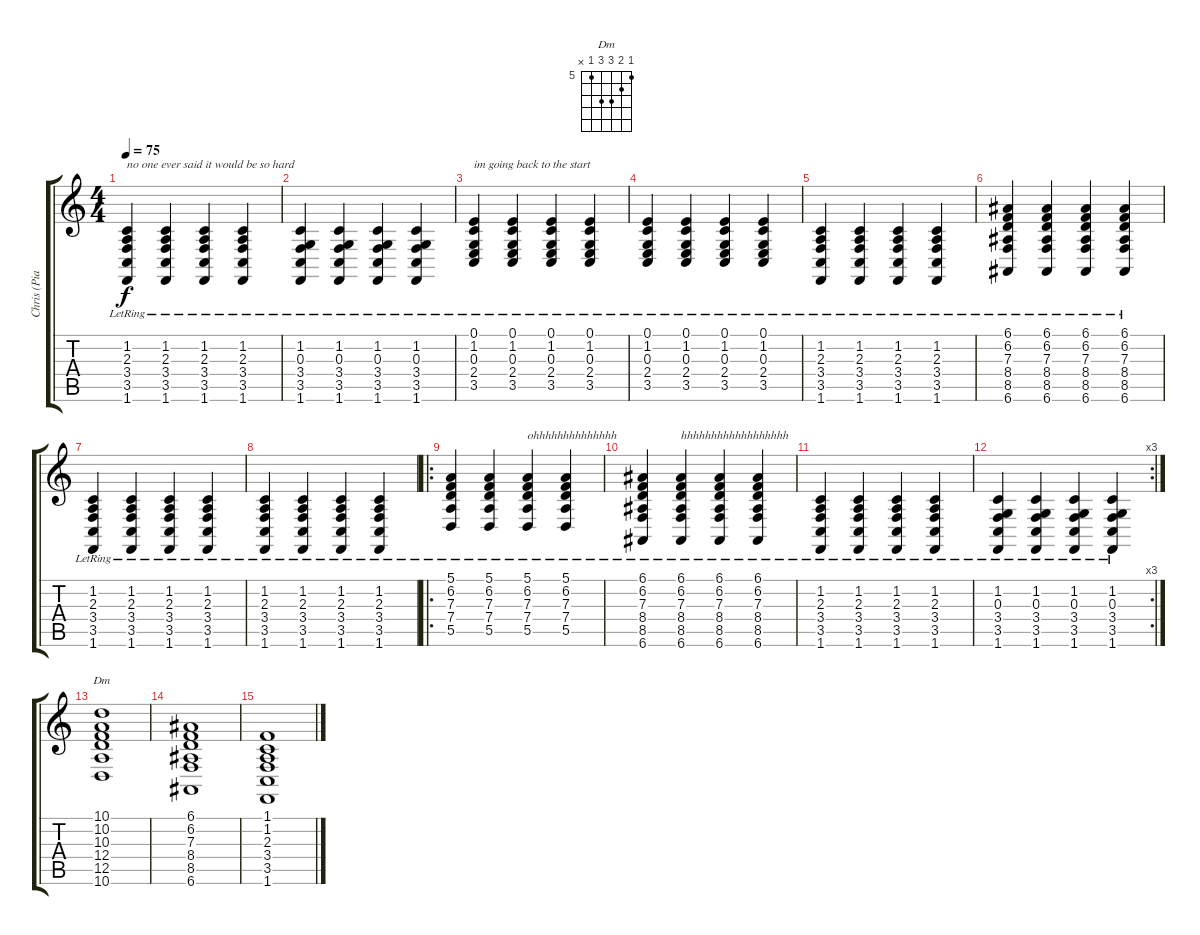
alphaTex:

\track ("Chris (Piano 1)" "Chris (Pia") {instrument acousticgrandpiano}
\staff {score tabs}
\tuning (E4 B3 G3 D3 A2 E2) {hide}
\chord ("Dm" 5 6 7 7 5 x) {firstfret 5}
\ts (4 4)
\tempo 75
\clef g2
\ks c
(1.2{lr} 2.3{lr} 3.4{lr} 3.5{lr} 1.6{lr}).4{txt "no one ever said it would be so hard" dy f} (1.2{lr} 2.3{lr} 3.4{lr} 3.5{lr} 1.6{lr}).4 (1.2{lr} 2.3{lr} 3.4{lr} 3.5{lr} 1.6{lr}).4 (1.2{lr} 2.3{lr} 3.4{lr} 3.5{lr} 1.6{lr}).4 |
(1.2{lr} 0.3{lr} 3.4{lr} 3.5{lr} 1.6{lr}).4 (1.2{lr} 0.3{lr} 3.4{lr} 3.5{lr} 1.6{lr}).4 (1.2{lr} 0.3{lr} 3.4{lr} 3.5{lr} 1.6{lr}).4 (1.2{lr} 0.3{lr} 3.4{lr} 3.5{lr} 1.6{lr}).4 |
(0.1{lr} 1.2{lr} 0.3{lr} 2.4{lr} 3.5{lr}).4{txt "im going back to the start"} (0.1{lr} 1.2{lr} 0.3{lr} 2.4{lr} 3.5{lr}).4 (0.1{lr} 1.2{lr} 0.3{lr} 2.4{lr} 3.5{lr}).4 (0.1{lr} 1.2{lr} 0.3{lr} 2.4{lr} 3.5{lr}).4 |
(0.1{lr} 1.2{lr} 0.3{lr} 2.4{lr} 3.5{lr}).4 (0.1{lr} 1.2{lr} 0.3{lr} 2.4{lr} 3.5{lr}).4 (0.1{lr} 1.2{lr} 0.3{lr} 2.4{lr} 3.5{lr}).4 (0.1{lr} 1.2{lr} 0.3{lr} 2.4{lr} 3.5{lr}).4 |
(1.2{lr} 2.3{lr} 3.4{lr} 3.5{lr} 1.6{lr}).4 (1.2{lr} 2.3{lr} 3.4{lr} 3.5{lr} 1.6{lr}).4 (1.2{lr} 2.3{lr} 3.4{lr} 3.5{lr} 1.6{lr}).4 (1.2{lr} 2.3{lr} 3.4{lr} 3.5{lr} 1.6{lr}).4 |
(6.1{lr} 6.2{lr} 7.3{lr} 8.4{lr} 8.5{lr} 6.6{lr}).4 (6.1{lr} 6.2{lr} 7.3{lr} 8.4{lr} 8.5{lr} 6.6{lr}).4 (6.1{lr} 6.2{lr} 7.3{lr} 8.4{lr} 8.5{lr} 6.6{lr}).4 (6.1{lr} 6.2{lr} 7.3{lr} 8.4{lr} 8.5{lr} 6.6{lr}).4 |
(1.2{lr} 2.3{lr} 3.4{lr} 3.5{lr} 1.6{lr}).4 (1.2{lr} 2.3{lr} 3.4{lr} 3.5{lr} 1.6{lr}).4 (1.2{lr} 2.3{lr} 3.4{lr} 3.5{lr} 1.6{lr}).4 (1.2{lr} 2.3{lr} 3.4{lr} 3.5{lr} 1.6{lr}).4 |
(1.2{lr} 2.3{lr} 3.4{lr} 3.5{lr} 1.6{lr}).4 (1.2{lr} 2.3{lr} 3.4{lr} 3.5{lr} 1.6{lr}).4 (1.2{lr} 2.3{lr} 3.4{lr} 3.5{lr} 1.6{lr}).4 (1.2{lr} 2.3{lr} 3.4{lr} 3.5{lr} 1.6{lr}).4 |
\ro
(5.1{lr} 6.2{lr} 7.3{lr} 7.4{lr} 5.5{lr}).4 (5.1{lr} 6.2{lr} 7.3{lr} 7.4{lr} 5.5{lr}).4 (5.1{lr} 6.2{lr} 7.3{lr} 7.4{lr} 5.5{lr}).4{txt "ohhhhhhhhhhhhhh"} (5.1{lr} 6.2{lr} 7.3{lr} 7.4{lr} 5.5{lr}).4 |
(6.1{lr} 6.2{lr} 7.3{lr} 8.4{lr} 8.5{lr} 6.6{lr}).4 (6.1{lr} 6.2{lr} 7.3{lr} 8.4{lr} 8.5{lr} 6.6{lr}).4{txt "hhhhhhhhhhhhhhhhhh"} (6.1{lr} 6.2{lr} 7.3{lr} 8.4{lr} 8.5{lr} 6.6{lr}).4 (6.1{lr} 6.2{lr} 7.3{lr} 8.4{lr} 8.5{lr} 6.6{lr}).4 |
(1.2{lr} 2.3{lr} 3.4{lr} 3.5{lr} 1.6{lr}).4 (1.2{lr} 2.3{lr} 3.4{lr} 3.5{lr} 1.6{lr}).4 (1.2{lr} 2.3{lr} 3.4{lr} 3.5{lr} 1.6{lr}).4 (1.2{lr} 2.3{lr} 3.4{lr} 3.5{lr} 1.6{lr}).4 |
\rc 3
(1.2{lr} 0.3{lr} 3.4{lr} 3.5{lr} 1.6{lr}).4 (1.2{lr} 0.3{lr} 3.4{lr} 3.5{lr} 1.6{lr}).4 (1.2{lr} 0.3{lr} 3.4{lr} 3.5{lr} 1.6{lr}).4 (1.2{lr} 0.3{lr} 3.4{lr} 3.5{lr} 1.6{lr}).4 |
(10.1 10.2 10.3 12.4 12.5 10.6).1{ch "Dm"} |
(6.1 6.2 7.3 8.4 8.5 6.6).1 |
(1.1 1.2 2.3 3.4 3.5 1.6).1
